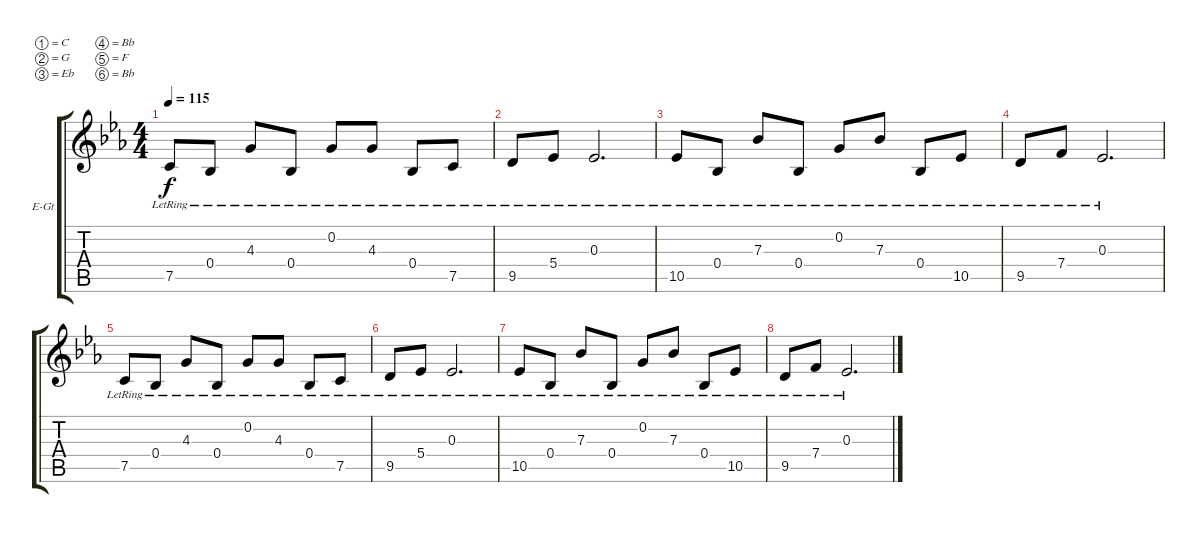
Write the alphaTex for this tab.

\bracketExtendMode groupsimilarinstruments
\firstSystemTrackNameOrientation horizontal
\otherSystemsTrackNameOrientation horizontal
\track ("Clean 1" "E-Gt") {instrument electricguitarclean}
\staff {score tabs}
\tuning (C4 G3 Eb3 Bb2 F2 Bb1)
\ts (4 4)
\tempo 115
\clef g2
\ks cminor
7.5{lr}.8{dy f} 0.4{lr}.8 4.3{lr}.8 0.4{lr}.8 0.2{lr}.8 4.3{lr}.8 0.4{lr}.8 7.5{lr}.8 |
9.5{lr}.8 5.4{lr}.8 0.3{lr}.2{d} |
10.5{lr}.8 0.4{lr}.8 7.3{lr}.8 0.4{lr}.8 0.2{lr}.8 7.3{lr}.8 0.4{lr}.8 10.5{lr}.8 |
9.5{lr}.8 7.4{lr}.8 0.3{lr}.2{d} |
7.5{lr}.8 0.4{lr}.8 4.3{lr}.8 0.4{lr}.8 0.2{lr}.8 4.3{lr}.8 0.4{lr}.8 7.5{lr}.8 |
9.5{lr}.8 5.4{lr}.8 0.3{lr}.2{d} |
10.5{lr}.8 0.4{lr}.8 7.3{lr}.8 0.4{lr}.8 0.2{lr}.8 7.3{lr}.8 0.4{lr}.8 10.5{lr}.8 |
9.5{lr}.8 7.4{lr}.8 0.3{lr}.2{d}
